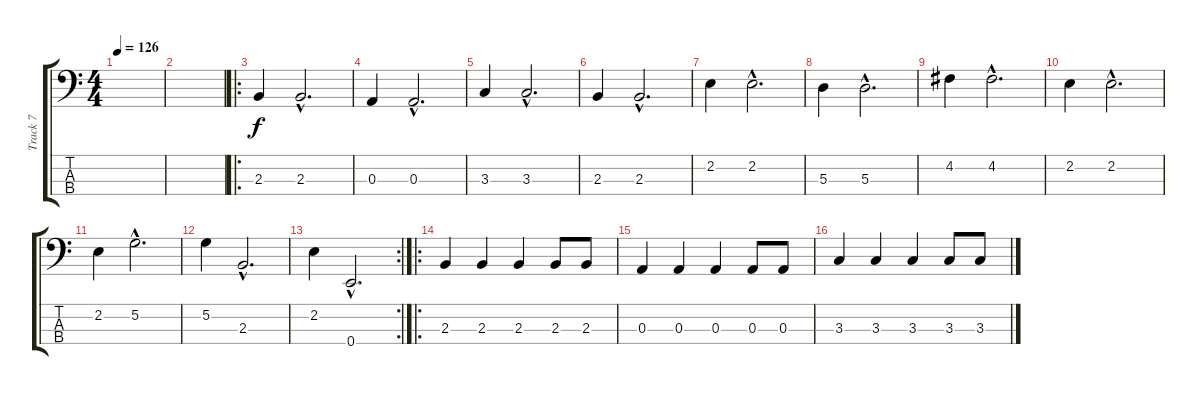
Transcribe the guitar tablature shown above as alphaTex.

\track ("Track 7" "Track 7") {instrument contrabass}
\staff {score tabs}
\tuning (G2 D2 A1 E1) {hide}
\ts (4 4)
\tempo 126
\clef f4
\ks c
|
|
\ro
2.3.4 2.3{hac}.2{d} |
0.3.4 0.3{hac}.2{d} |
3.3.4 3.3{hac}.2{d} |
2.3.4 2.3{hac}.2{d} |
2.2.4 2.2{hac}.2{d} |
5.3.4 5.3{hac}.2{d} |
4.2.4 4.2{hac}.2{d} |
2.2.4 2.2{hac}.2{d} |
2.2.4 5.2{hac}.2{d} |
5.2.4 2.3{hac}.2{d} |
\rc 2
2.2.4 0.4{hac}.2{d} |
\ro
2.3.4{instrument electricbasspick} 2.3.4 2.3.4 2.3.8 2.3.8 |
0.3.4 0.3.4 0.3.4 0.3.8 0.3.8 |
3.3.4 3.3.4 3.3.4 3.3.8 3.3.8
